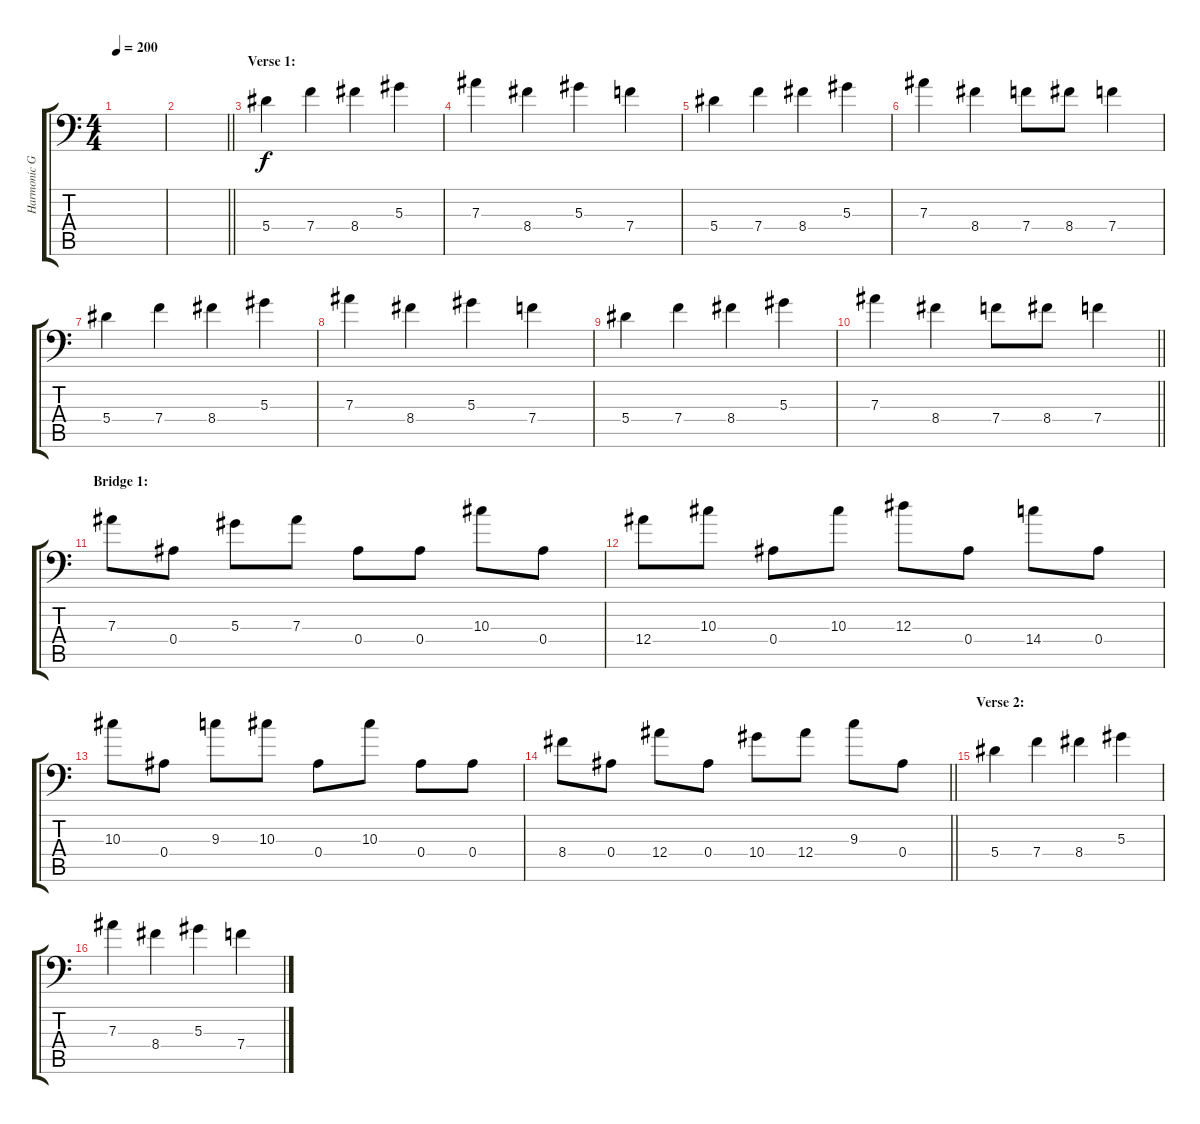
\track ("Harmonic Guitar" "Harmonic G") {instrument distortionguitar}
\staff {score tabs}
\tuning (C4 G3 Eb3 Bb2 F2 Bb1) {hide}
\ts (4 4)
\tempo 200
\clef f4
\ks c
|
\barLineRight lightlight
|
\section ("" "Verse 1:")
5.4.4 7.4.4 8.4.4 5.3.4 |
7.3.4 8.4.4 5.3.4 7.4.4 |
5.4.4 7.4.4 8.4.4 5.3.4 |
7.3.4 8.4.4 7.4.8 8.4.8 7.4.4 |
5.4.4 7.4.4 8.4.4 5.3.4 |
7.3.4 8.4.4 5.3.4 7.4.4 |
5.4.4 7.4.4 8.4.4 5.3.4 |
\barLineRight lightlight
7.3.4 8.4.4 7.4.8 8.4.8 7.4.4 |
\section ("" "Bridge 1:")
7.3.8 0.4.8 5.3.8 7.3.8 0.4.8 0.4.8 10.3.8 0.4.8 |
12.4.8 10.3.8 0.4.8 10.3.8 12.3.8 0.4.8 14.4.8 0.4.8 |
10.3.8 0.4.8 9.3.8 10.3.8 0.4.8 10.3.8 0.4.8 0.4.8 |
\barLineRight lightlight
8.4.8 0.4.8 12.4.8 0.4.8 10.4.8 12.4.8 9.3.8 0.4.8 |
\section ("" "Verse 2:")
5.4.4 7.4.4 8.4.4 5.3.4 |
7.3.4 8.4.4 5.3.4 7.4.4
